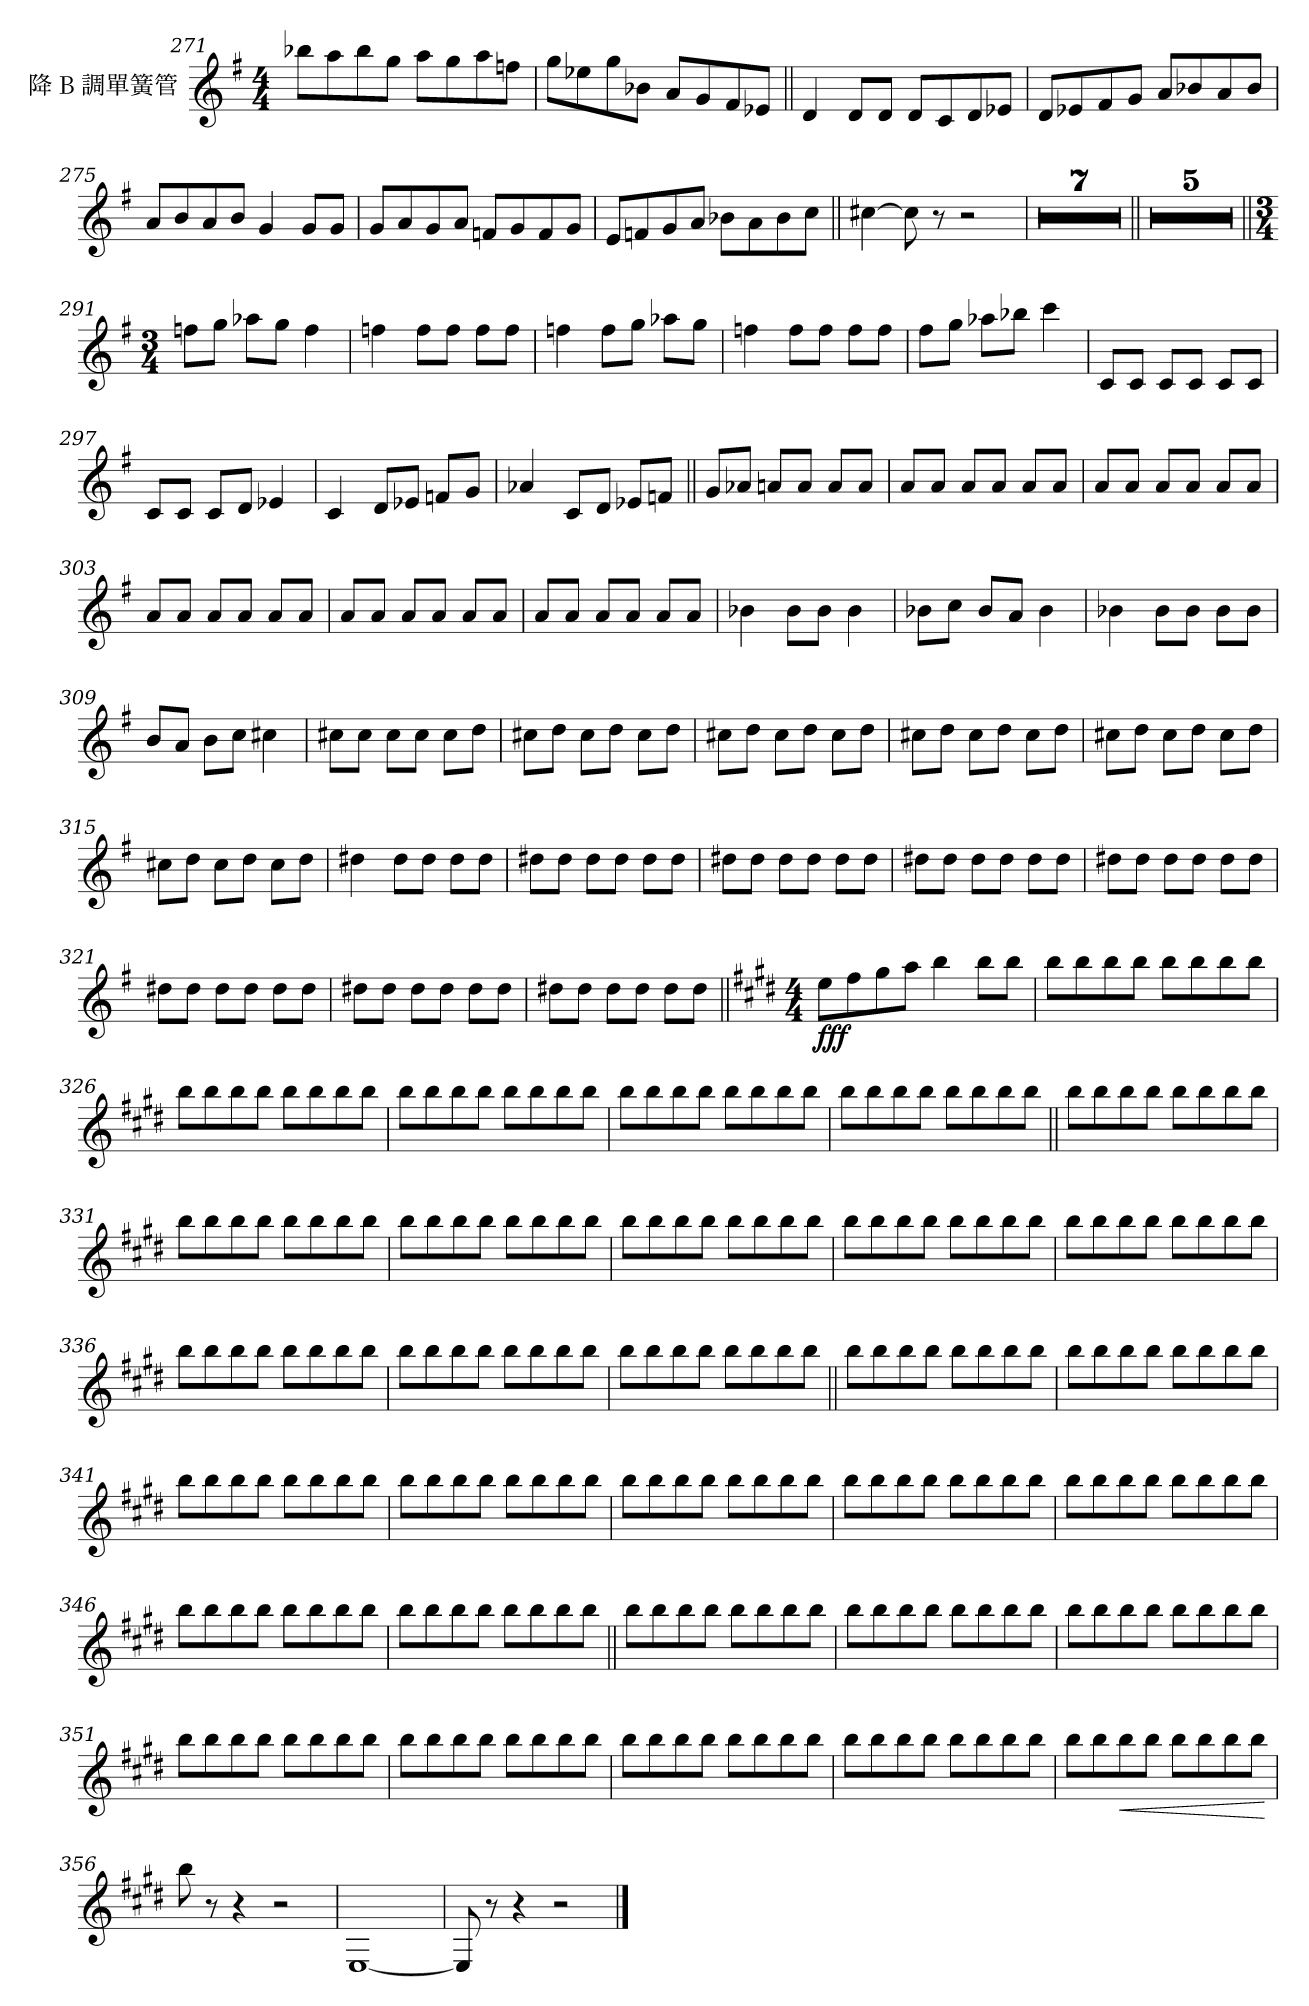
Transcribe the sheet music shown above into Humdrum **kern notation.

**kern	**dynam
*part1	*part1
*staff1	*staff1
*I"降 B 調單簧管	*
*clefG2	*
*ITrd1c2	*
*k[b-]	*
*M4/4	*
=271	=271
8aa-X\L	.
8gg\	.
8aa-\	.
8ff\J	.
8gg\L	.
8ff\	.
8gg\	.
8ee-X\J	.
=272	=272
8ff\L	.
8dd-X\	.
8ff\	.
8a-X\J	.
8g/L	.
8f/	.
8e/	.
8d-X/J	.
=273||	=273||
4c/	.
8c/L	.
8c/J	.
8c/L	.
8B-/	.
8c/	.
8d-X/J	.
!!LO:LB:g=z
=274	=274
8c/L	.
8d-X/	.
8e/	.
8f/J	.
8g/L	.
8a-X/	.
8g/	.
8a-/J	.
=275	=275
8g/L	.
8a/	.
8g/	.
8a/J	.
4f/	.
8f/L	.
8f/J	.
=276	=276
8f/L	.
8g/	.
8f/	.
8g/J	.
8e-X/L	.
8f/	.
8e-/	.
8f/J	.
=277	=277
8d/L	.
8e-X/	.
8f/	.
8g/J	.
8a-X\L	.
8g\	.
8a-\	.
8b-\J	.
=278||	=278||
[4bn\	.
8b\]	.
8r	.
2r	.
=279	=279
1r	.
=280	=280
1r	.
=281	=281
1r	.
=282	=282
1r	.
=283	=283
1r	.
=284	=284
1r	.
=285	=285
1r	.
!!LO:LB:g=z
=286||	=286||
1r	.
=287	=287
1r	.
=288	=288
1r	.
=289	=289
1r	.
=290	=290
1r	.
=291||	=291||
*M3/4	*
8ee-X\L	.
8ff\J	.
8gg-X\L	.
8ff\J	.
4ee-\	.
=292	=292
4ee-X\	.
8ee-\L	.
8ee-\J	.
8ee-\L	.
8ee-\J	.
=293	=293
4ee-X\	.
8ee-\L	.
8ff\J	.
8gg-X\L	.
8ff\J	.
=294	=294
4ee-X\	.
8ee-\L	.
8ee-\J	.
8ee-\L	.
8ee-\J	.
=295	=295
8ee\L	.
8ff\J	.
8gg-X\L	.
8aa-X\J	.
4bb-\	.
=296	=296
8B-/L	.
8B-/J	.
8B-/L	.
8B-/J	.
8B-/L	.
8B-/J	.
!!LO:LB:g=z
=297	=297
8B-/L	.
8B-/J	.
8B-/L	.
8c/J	.
4d-X/	.
=298	=298
4B-/	.
8c/L	.
8d-X/J	.
8e-X/L	.
8f/J	.
=299	=299
4g-X/	.
8B-/L	.
8c/J	.
8d-X/L	.
8e-X/J	.
=300||	=300||
8f/L	.
8g-X/J	.
8gn/L	.
8g/J	.
8g/L	.
8g/J	.
=301	=301
8g/L	.
8g/J	.
8g/L	.
8g/J	.
8g/L	.
8g/J	.
=302	=302
8g/L	.
8g/J	.
8g/L	.
8g/J	.
8g/L	.
8g/J	.
=303	=303
8g/L	.
8g/J	.
8g/L	.
8g/J	.
8g/L	.
8g/J	.
!!LO:LB:g=z
=304	=304
8g/L	.
8g/J	.
8g/L	.
8g/J	.
8g/L	.
8g/J	.
=305	=305
8g/L	.
8g/J	.
8g/L	.
8g/J	.
8g/L	.
8g/J	.
=306	=306
4a-X\	.
8a-\L	.
8a-\J	.
4a-\	.
=307	=307
8a-X\L	.
8b-\J	.
8a-/L	.
8g/J	.
4a-\	.
=308	=308
4a-X\	.
8a-\L	.
8a-\J	.
8a-\L	.
8a-\J	.
=309	=309
8a/L	.
8g/J	.
8a\L	.
8b-\J	.
4bn\	.
=310	=310
8bn\L	.
8b\J	.
8b\L	.
8b\J	.
8b\L	.
8cc\J	.
=311	=311
8bn\L	.
8cc\J	.
8b\L	.
8cc\J	.
8b\L	.
8cc\J	.
!!LO:LB:g=z
=312	=312
8bn\L	.
8cc\J	.
8b\L	.
8cc\J	.
8b\L	.
8cc\J	.
=313	=313
8bn\L	.
8cc\J	.
8b\L	.
8cc\J	.
8b\L	.
8cc\J	.
=314	=314
8bn\L	.
8cc\J	.
8b\L	.
8cc\J	.
8b\L	.
8cc\J	.
=315	=315
8bn\L	.
8cc\J	.
8b\L	.
8cc\J	.
8b\L	.
8cc\J	.
=316	=316
4cc#X\	.
8cc#\L	.
8cc#\J	.
8cc#\L	.
8cc#\J	.
=317	=317
8cc#X\L	.
8cc#\J	.
8cc#\L	.
8cc#\J	.
8cc#\L	.
8cc#\J	.
=318	=318
8cc#X\L	.
8cc#\J	.
8cc#\L	.
8cc#\J	.
8cc#\L	.
8cc#\J	.
!!LO:LB:g=z
=319	=319
8cc#X\L	.
8cc#\J	.
8cc#\L	.
8cc#\J	.
8cc#\L	.
8cc#\J	.
=320	=320
8cc#X\L	.
8cc#\J	.
8cc#\L	.
8cc#\J	.
8cc#\L	.
8cc#\J	.
=321	=321
8cc#X\L	.
8cc#\J	.
8cc#\L	.
8cc#\J	.
8cc#\L	.
8cc#\J	.
=322	=322
8cc#X\L	.
8cc#\J	.
8cc#\L	.
8cc#\J	.
8cc#\L	.
8cc#\J	.
=323	=323
8cc#X\L	.
8cc#\J	.
8cc#\L	.
8cc#\J	.
8cc#\L	.
8cc#\J	.
!!LO:LB:g=z
=324||	=324||
*k[f#c#]	*
*M4/4	*
!	!LO:DY:b
8dd\L	fff
8ee\	.
8ff#\	.
8gg\J	.
4aa\	.
8aa\L	.
8aa\J	.
=325	=325
8aa\L	.
8aa\	.
8aa\	.
8aa\J	.
8aa\L	.
8aa\	.
8aa\	.
8aa\J	.
=326	=326
8aa\L	.
8aa\	.
8aa\	.
8aa\J	.
8aa\L	.
8aa\	.
8aa\	.
8aa\J	.
=327	=327
8aa\L	.
8aa\	.
8aa\	.
8aa\J	.
8aa\L	.
8aa\	.
8aa\	.
8aa\J	.
!!LO:LB:g=z
=328	=328
8aa\L	.
8aa\	.
8aa\	.
8aa\J	.
8aa\L	.
8aa\	.
8aa\	.
8aa\J	.
=329	=329
8aa\L	.
8aa\	.
8aa\	.
8aa\J	.
8aa\L	.
8aa\	.
8aa\	.
8aa\J	.
=330||	=330||
8aa\L	.
8aa\	.
8aa\	.
8aa\J	.
8aa\L	.
8aa\	.
8aa\	.
8aa\J	.
=331	=331
8aa\L	.
8aa\	.
8aa\	.
8aa\J	.
8aa\L	.
8aa\	.
8aa\	.
8aa\J	.
!!LO:LB:g=z
=332	=332
8aa\L	.
8aa\	.
8aa\	.
8aa\J	.
8aa\L	.
8aa\	.
8aa\	.
8aa\J	.
=333	=333
8aa\L	.
8aa\	.
8aa\	.
8aa\J	.
8aa\L	.
8aa\	.
8aa\	.
8aa\J	.
=334	=334
8aa\L	.
8aa\	.
8aa\	.
8aa\J	.
8aa\L	.
8aa\	.
8aa\	.
8aa\J	.
=335	=335
8aa\L	.
8aa\	.
8aa\	.
8aa\J	.
8aa\L	.
8aa\	.
8aa\	.
8aa\J	.
!!LO:LB:g=z
=336	=336
8aa\L	.
8aa\	.
8aa\	.
8aa\J	.
8aa\L	.
8aa\	.
8aa\	.
8aa\J	.
=337	=337
8aa\L	.
8aa\	.
8aa\	.
8aa\J	.
8aa\L	.
8aa\	.
8aa\	.
8aa\J	.
=338	=338
8aa\L	.
8aa\	.
8aa\	.
8aa\J	.
8aa\L	.
8aa\	.
8aa\	.
8aa\J	.
=339||	=339||
8aa\L	.
8aa\	.
8aa\	.
8aa\J	.
8aa\L	.
8aa\	.
8aa\	.
8aa\J	.
!!LO:PB:g=z
=340	=340
8aa\L	.
8aa\	.
8aa\	.
8aa\J	.
8aa\L	.
8aa\	.
8aa\	.
8aa\J	.
=341	=341
8aa\L	.
8aa\	.
8aa\	.
8aa\J	.
8aa\L	.
8aa\	.
8aa\	.
8aa\J	.
=342	=342
8aa\L	.
8aa\	.
8aa\	.
8aa\J	.
8aa\L	.
8aa\	.
8aa\	.
8aa\J	.
=343	=343
8aa\L	.
8aa\	.
8aa\	.
8aa\J	.
8aa\L	.
8aa\	.
8aa\	.
8aa\J	.
!!LO:LB:g=z
=344	=344
8aa\L	.
8aa\	.
8aa\	.
8aa\J	.
8aa\L	.
8aa\	.
8aa\	.
8aa\J	.
=345	=345
8aa\L	.
8aa\	.
8aa\	.
8aa\J	.
8aa\L	.
8aa\	.
8aa\	.
8aa\J	.
=346	=346
8aa\L	.
8aa\	.
8aa\	.
8aa\J	.
8aa\L	.
8aa\	.
8aa\	.
8aa\J	.
=347	=347
8aa\L	.
8aa\	.
8aa\	.
8aa\J	.
8aa\L	.
8aa\	.
8aa\	.
8aa\J	.
!!LO:LB:g=z
=348||	=348||
8aa\L	.
8aa\	.
8aa\	.
8aa\J	.
8aa\L	.
8aa\	.
8aa\	.
8aa\J	.
=349	=349
8aa\L	.
8aa\	.
8aa\	.
8aa\J	.
8aa\L	.
8aa\	.
8aa\	.
8aa\J	.
=350	=350
8aa\L	.
8aa\	.
8aa\	.
8aa\J	.
8aa\L	.
8aa\	.
8aa\	.
8aa\J	.
=351	=351
8aa\L	.
8aa\	.
8aa\	.
8aa\J	.
8aa\L	.
8aa\	.
8aa\	.
8aa\J	.
!!LO:LB:g=z
=352	=352
8aa\L	.
8aa\	.
8aa\	.
8aa\J	.
8aa\L	.
8aa\	.
8aa\	.
8aa\J	.
=353	=353
8aa\L	.
8aa\	.
8aa\	.
8aa\J	.
8aa\L	.
8aa\	.
8aa\	.
8aa\J	.
=354	=354
8aa\L	.
8aa\	.
8aa\	.
8aa\J	.
8aa\L	.
8aa\	.
8aa\	.
8aa\J	.
=355	=355
8aa\L	.
8aa\	.
!	!LO:HP:b
8aa\	<
8aa\J	.
8aa\L	.
8aa\	.
8aa\	.
8aa\J	.
.	[
!!LO:LB:g=z
=356	=356
8aa\	.
8r	.
4r	.
2r	.
=357	=357
[1D	.
=358	=358
8D/]	.
8r	.
4r	.
2r	.
==	==
*-	*-
